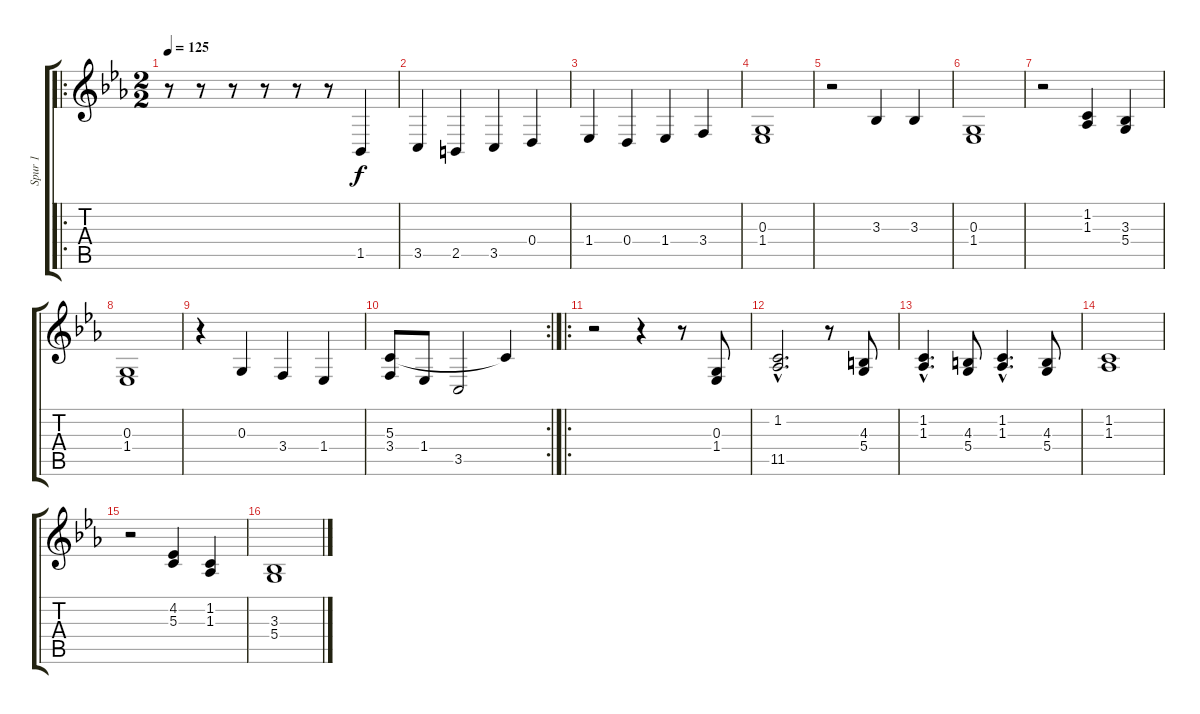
\track ("Spur 1" "Spur 1") {instrument churchorgan}
\staff {score tabs}
\tuning (E4 B3 G3 D3 A2 E2) {hide}
\ro
\ts (2 2)
\tempo 125
\clef g2
\ks cminor
r.8{dy f instrument churchorgan} r.8 r.8 r.8 r.8 r.8 1.5.4 |
3.5.4 2.5.4 3.5.4 0.4.4 |
1.4.4 0.4.4 1.4.4 3.4.4 |
(0.3 1.4).1 |
r.2 3.3.4 3.3.4 |
(0.3 1.4).1 |
r.2 (1.2 1.3).4 (3.3 5.4).4 |
(0.3 1.4).1 |
r.4 0.3.4 3.4.4 1.4.4 |
\rc 2
(5.3 3.4).8 1.4.8 3.5.2 5.3{t}.4 |
\ro
r.2 r.4 r.8 (0.3 1.4).8 |
(1.2{hac} 11.5{hac}).2{d} r.8 (4.3 5.4).8 |
(1.2{hac} 1.3{hac}).4{d} (4.3 5.4).8 (1.2{hac} 1.3{hac}).4{d} (4.3 5.4).8 |
(1.2 1.3).1 |
r.2 (4.2 5.3).4 (1.2 1.3).4 |
(3.3 5.4).1
